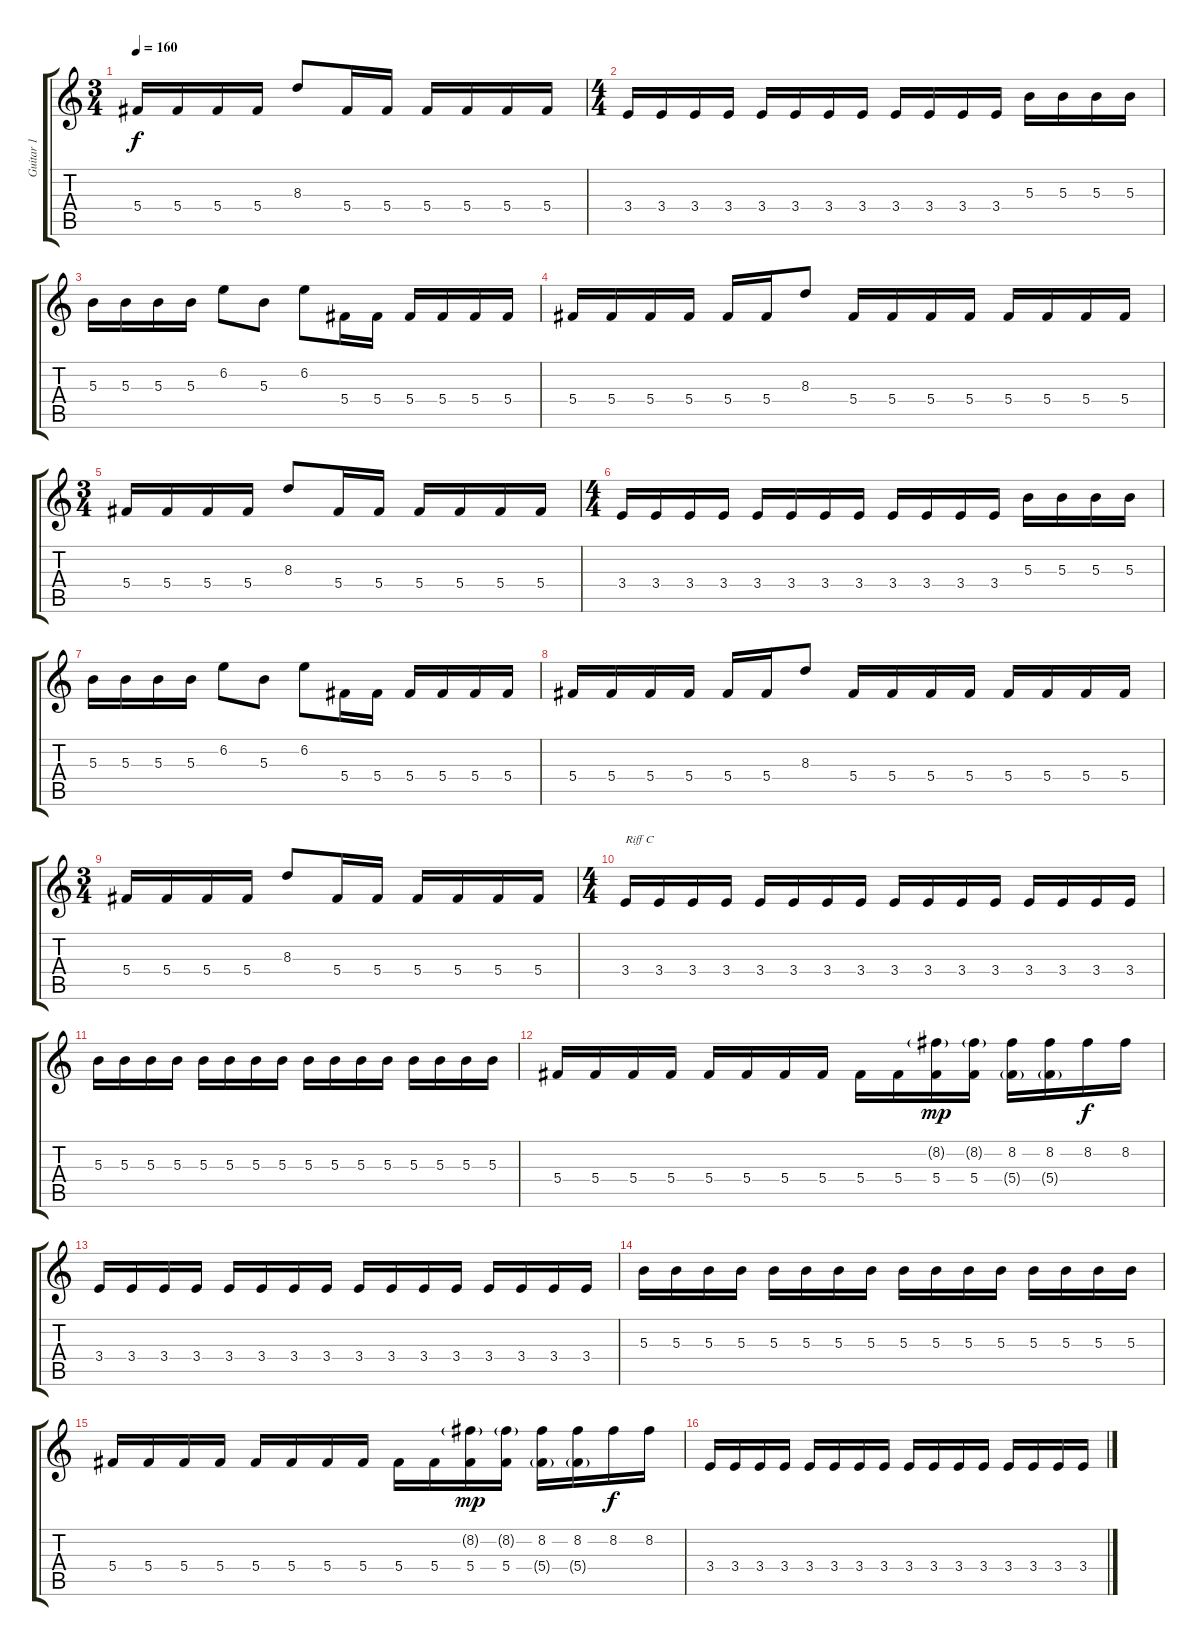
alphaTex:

\track ("Guitar 1" "Guitar 1") {instrument distortionguitar}
\staff {score tabs}
\tuning (Eb4 Bb3 Gb3 Db3 Ab2 Eb2) {hide}
\ts (3 4)
\tempo 160
\clef g2
\ks c
5.4.16{dy f} 5.4.16 5.4.16 5.4.16 8.3.8 5.4.16 5.4.16 5.4.16 5.4.16 5.4.16 5.4.16 |
\ts (4 4)
3.4.16{txt " "} 3.4.16 3.4.16 3.4.16 3.4.16 3.4.16 3.4.16 3.4.16 3.4.16 3.4.16 3.4.16 3.4.16 5.3.16 5.3.16 5.3.16 5.3.16 |
5.3.16 5.3.16 5.3.16 5.3.16 6.2.8 5.3.8 6.2.8 5.4.16 5.4.16 5.4.16 5.4.16 5.4.16 5.4.16 |
5.4.16 5.4.16 5.4.16 5.4.16 5.4.16 5.4.16 8.3.8 5.4.16 5.4.16 5.4.16 5.4.16 5.4.16 5.4.16 5.4.16 5.4.16 |
\ts (3 4)
5.4.16 5.4.16 5.4.16 5.4.16 8.3.8 5.4.16 5.4.16 5.4.16 5.4.16 5.4.16 5.4.16 |
\ts (4 4)
3.4.16{txt " "} 3.4.16 3.4.16 3.4.16 3.4.16 3.4.16 3.4.16 3.4.16 3.4.16 3.4.16 3.4.16 3.4.16 5.3.16 5.3.16 5.3.16 5.3.16 |
5.3.16 5.3.16 5.3.16 5.3.16 6.2.8 5.3.8 6.2.8 5.4.16 5.4.16 5.4.16 5.4.16 5.4.16 5.4.16 |
5.4.16 5.4.16 5.4.16 5.4.16 5.4.16 5.4.16 8.3.8 5.4.16 5.4.16 5.4.16 5.4.16 5.4.16 5.4.16 5.4.16 5.4.16 |
\ts (3 4)
5.4.16 5.4.16 5.4.16 5.4.16 8.3.8 5.4.16 5.4.16 5.4.16 5.4.16 5.4.16 5.4.16 |
\ts (4 4)
3.4.16{txt "Riff C"} 3.4.16 3.4.16 3.4.16 3.4.16 3.4.16 3.4.16 3.4.16 3.4.16 3.4.16 3.4.16 3.4.16 3.4.16 3.4.16 3.4.16 3.4.16 |
5.3.16 5.3.16 5.3.16 5.3.16 5.3.16 5.3.16 5.3.16 5.3.16 5.3.16 5.3.16 5.3.16 5.3.16 5.3.16 5.3.16 5.3.16 5.3.16 |
5.4.16 5.4.16 5.4.16 5.4.16 5.4.16 5.4.16 5.4.16 5.4.16 5.4.16 5.4.16 (8.2{g} 5.4).16{dy mp} (8.2{g} 5.4).16 (8.2 5.4{g}).16 (8.2 5.4{g}).16 8.2.16{dy f} 8.2.16 |
3.4.16{txt " "} 3.4.16 3.4.16 3.4.16 3.4.16 3.4.16 3.4.16 3.4.16 3.4.16 3.4.16 3.4.16 3.4.16 3.4.16 3.4.16 3.4.16 3.4.16 |
5.3.16 5.3.16 5.3.16 5.3.16 5.3.16 5.3.16 5.3.16 5.3.16 5.3.16 5.3.16 5.3.16 5.3.16 5.3.16 5.3.16 5.3.16 5.3.16 |
5.4.16 5.4.16 5.4.16 5.4.16 5.4.16 5.4.16 5.4.16 5.4.16 5.4.16 5.4.16 (8.2{g} 5.4).16{dy mp} (8.2{g} 5.4).16 (8.2 5.4{g}).16 (8.2 5.4{g}).16 8.2.16{dy f} 8.2.16 |
3.4.16{txt " "} 3.4.16 3.4.16 3.4.16 3.4.16 3.4.16 3.4.16 3.4.16 3.4.16 3.4.16 3.4.16 3.4.16 3.4.16 3.4.16 3.4.16 3.4.16
